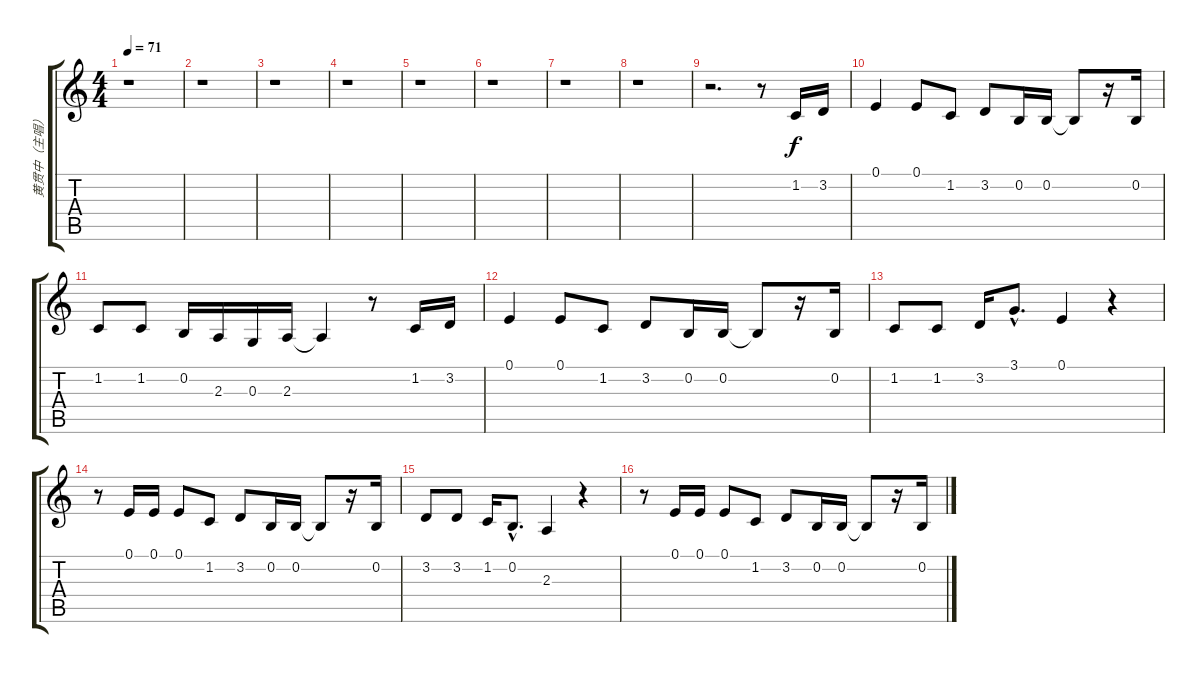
\track ("黄贯中（主唱）" "黄贯中（主唱）") {instrument choiraahs}
\staff {score tabs}
\tuning (E4 B3 G3 D3 A2 E2) {hide}
\ts (4 4)
\tempo 71
\clef g2
\ks c
r.1{dy f instrument choiraahs} |
r.1 |
r.1 |
r.1 |
r.1 |
r.1 |
r.1 |
r.1 |
r.2{d} r.8 1.2.16 3.2.16 |
0.1.4 0.1.8 1.2.8 3.2.8 0.2.16 0.2.16 0.2{t}.8 r.16 0.2.16 |
1.2.8 1.2.8 0.2.16 2.3.16 0.3.16 2.3.16 2.3{t}.4 r.8 1.2.16 3.2.16 |
0.1.4 0.1.8 1.2.8 3.2.8 0.2.16 0.2.16 0.2{t}.8 r.16 0.2.16 |
1.2.8 1.2.8 3.2.16 3.1{hac}.8{d} 0.1.4 r.4 |
r.8 0.1.16 0.1.16 0.1.8 1.2.8 3.2.8 0.2.16 0.2.16 0.2{t}.8 r.16 0.2.16 |
3.2.8 3.2.8 1.2.16 0.2{hac}.8{d} 2.3.4 r.4 |
r.8 0.1.16 0.1.16 0.1.8 1.2.8 3.2.8 0.2.16 0.2.16 0.2{t}.8 r.16 0.2.16
